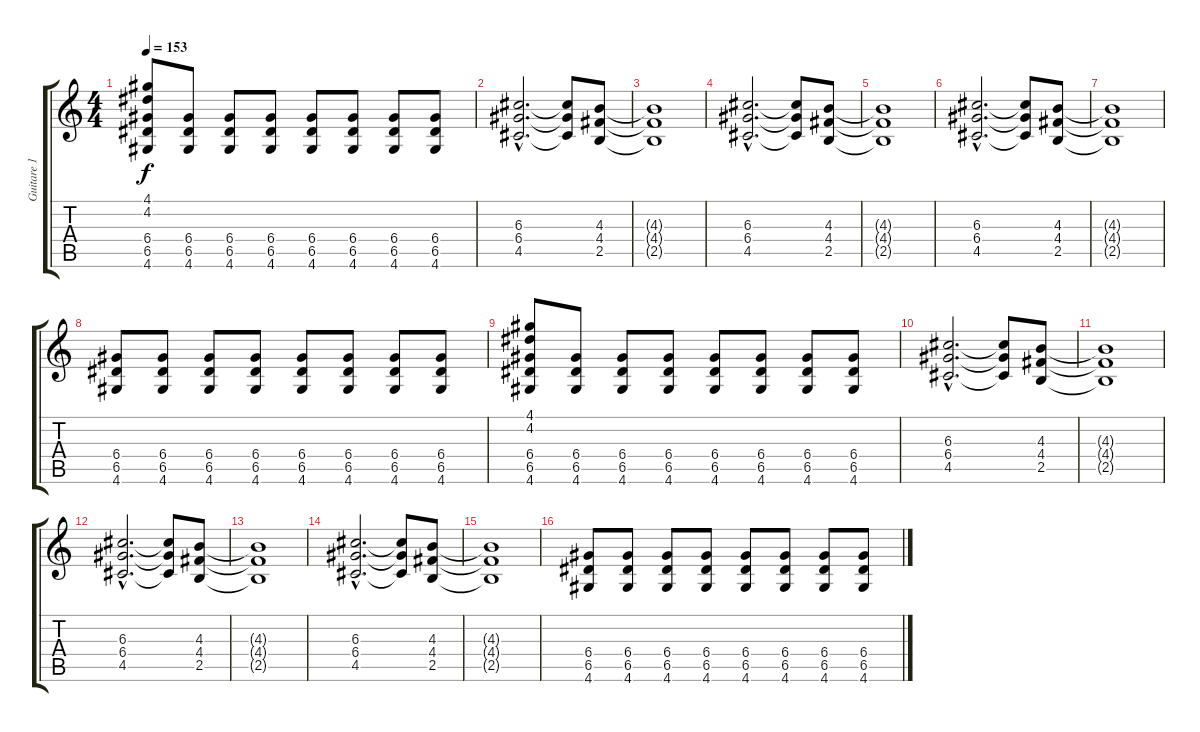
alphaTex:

\track ("Guitare 1 + 2 *" "Guitare 1 ") {instrument overdrivenguitar}
\staff {score tabs}
\tuning (E4 B3 G3 D3 A2 E2) {hide}
\ts (4 4)
\tempo 153
\clef g2
\ks c
(4.1 4.2 6.4 6.5 4.6).8{dy f} (6.4 6.5 4.6).8 (6.4 6.5 4.6).8 (6.4 6.5 4.6).8 (6.4 6.5 4.6).8 (6.4 6.5 4.6).8 (6.4 6.5 4.6).8 (6.4 6.5 4.6).8 |
(6.3{hac} 6.4{hac} 4.5{hac}).2{d} (6.3{t} 6.4{t} 4.5{t}).8 (4.3 4.4 2.5).8 |
(4.3{t} 4.4{t} 2.5{t}).1 |
(6.3{hac} 6.4{hac} 4.5{hac}).2{d} (6.3{t} 6.4{t} 4.5{t}).8 (4.3 4.4 2.5).8 |
(4.3{t} 4.4{t} 2.5{t}).1 |
(6.3{hac} 6.4{hac} 4.5{hac}).2{d} (6.3{t} 6.4{t} 4.5{t}).8 (4.3 4.4 2.5).8 |
(4.3{t} 4.4{t} 2.5{t}).1 |
(6.4 6.5 4.6).8 (6.4 6.5 4.6).8 (6.4 6.5 4.6).8 (6.4 6.5 4.6).8 (6.4 6.5 4.6).8 (6.4 6.5 4.6).8 (6.4 6.5 4.6).8 (6.4 6.5 4.6).8 |
(4.1 4.2 6.4 6.5 4.6).8 (6.4 6.5 4.6).8 (6.4 6.5 4.6).8 (6.4 6.5 4.6).8 (6.4 6.5 4.6).8 (6.4 6.5 4.6).8 (6.4 6.5 4.6).8 (6.4 6.5 4.6).8 |
(6.3{hac} 6.4{hac} 4.5{hac}).2{d} (6.3{t} 6.4{t} 4.5{t}).8 (4.3 4.4 2.5).8 |
(4.3{t} 4.4{t} 2.5{t}).1 |
(6.3{hac} 6.4{hac} 4.5{hac}).2{d} (6.3{t} 6.4{t} 4.5{t}).8 (4.3 4.4 2.5).8 |
(4.3{t} 4.4{t} 2.5{t}).1 |
(6.3{hac} 6.4{hac} 4.5{hac}).2{d} (6.3{t} 6.4{t} 4.5{t}).8 (4.3 4.4 2.5).8 |
(4.3{t} 4.4{t} 2.5{t}).1 |
(6.4 6.5 4.6).8 (6.4 6.5 4.6).8 (6.4 6.5 4.6).8 (6.4 6.5 4.6).8 (6.4 6.5 4.6).8 (6.4 6.5 4.6).8 (6.4 6.5 4.6).8 (6.4 6.5 4.6).8
